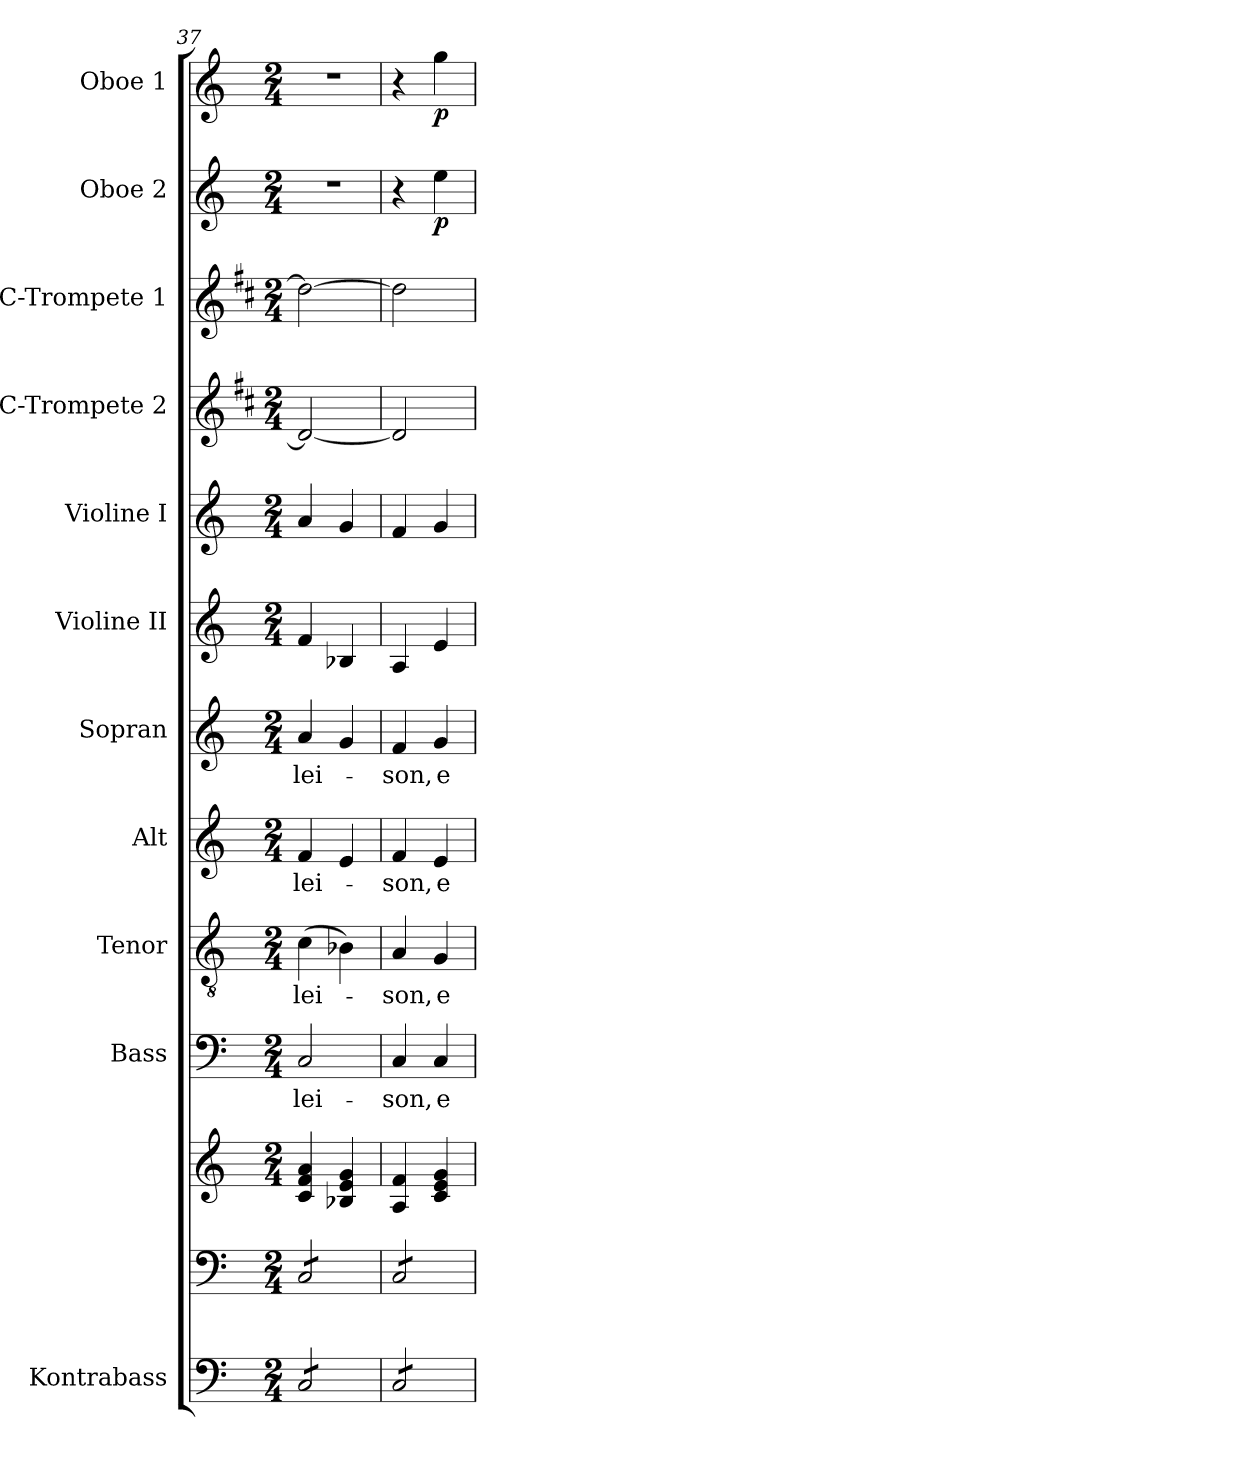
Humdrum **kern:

**kern	**kern	**kern	**kern	**text	**kern	**text	**kern	**text	**kern	**text	**kern	**kern	**kern	**kern	**kern	**dynam	**kern	**dynam
*part12	*part11	*part11	*part10	*part10	*part9	*part9	*part8	*part8	*part7	*part7	*part6	*part5	*part4	*part3	*part2	*part2	*part1	*part1
*staff13	*staff12	*staff11	*staff10	*staff10	*staff9	*staff9	*staff8	*staff8	*staff7	*staff7	*staff6	*staff5	*staff4	*staff3	*staff2	*staff2	*staff1	*staff1
*I"Kontrabass	*	*	*I"Bass	*	*I"Tenor	*	*I"Alt	*	*I"Sopran	*	*I"Violine II	*I"Violine I	*I"C-Trompete 2	*I"C-Trompete 1	*I"Oboe 2	*	*I"Oboe 1	*
*I'Kb.	*	*	*I'B.	*	*I'T.	*	*I'A.	*	*I'S.	*	*I'Vl. II	*I'Vl. I	*I'C Trp. 2	*I'C Trp. 1	*I'Ob. 2	*	*I'Ob. 1	*
*clefF4	*clefF4	*clefG2	*clefF4	*	*clefGv2	*	*clefG2	*	*clefG2	*	*clefG2	*clefG2	*clefG2	*clefG2	*clefG2	*	*clefG2	*
*ITrd7c12	*	*	*	*	*	*	*	*	*	*	*	*	*ITrd1c2	*ITrd1c2	*	*	*	*
*k[]	*k[]	*k[]	*k[]	*	*k[]	*	*k[]	*	*k[]	*	*k[]	*k[]	*k[]	*k[]	*k[]	*	*k[]	*
*C:	*C:	*C:	*C:	*	*C:	*	*C:	*	*C:	*	*C:	*C:	*C:	*C:	*C:	*	*C:	*
*M2/4	*M2/4	*M2/4	*M2/4	*	*M2/4	*	*M2/4	*	*M2/4	*	*M2/4	*M2/4	*M2/4	*M2/4	*M2/4	*	*M2/4	*
=37	=37	=37	=37	=37	=37	=37	=37	=37	=37	=37	=37	=37	=37	=37	=37	=37	=37	=37
!	!	!	!	!LO:LY:b	!	!LO:LY:b	!	!LO:LY:b	!	!LO:LY:b	!	!	!	!	!	!	!	!
*tremolo	*	*	*	*	*	*	*	*	*	*	*	*	*	*	*	*	*	*
*	*tremolo	*	*	*	*	*	*	*	*	*	*	*	*	*	*	*	*	*
8CC/L	8C/L	4c/ 4f/ 4a/	2C/	-lei-	(>4c\	-lei-	4f/	-lei-	4a/	-lei-	4f/	4a/	2c/_	2cc\_	2r	.	2r	.
8CC/	8C/	.	.	.	.	.	.	.	.	.	.	.	.	.	.	.	.	.
8CC/	8C/	4B-X/ 4e/ 4g/	.	.	4B-X\)	.	4e/	.	4g/	.	4B-X/	4g/	.	.	.	.	.	.
8CC/J	8C/J	.	.	.	.	.	.	.	.	.	.	.	.	.	.	.	.	.
=38	=38	=38	=38	=38	=38	=38	=38	=38	=38	=38	=38	=38	=38	=38	=38	=38	=38	=38
!	!	!	!	!LO:LY:b	!	!LO:LY:b	!	!LO:LY:b	!	!LO:LY:b	!	!	!	!	!	!	!	!
8CC/L	8C/L	4A/ 4f/	4C/	-son,	4A/	-son,	4f/	-son,	4f/	-son,	4A/	4f/	2c/]	2cc\]	4r	.	4r	.
8CC/	8C/	.	.	.	.	.	.	.	.	.	.	.	.	.	.	.	.	.
!	!	!	!	!LO:LY:b	!	!LO:LY:b	!	!LO:LY:b	!	!LO:LY:b	!	!	!	!	!	!LO:DY:b	!	!LO:DY:b
8CC/	8C/	4c/ 4e/ 4g/	4C/	e-	4G/	e-	4e/	e-	4g/	e-	4e/	4g/	.	.	4ee\	p	4gg\	p
8CC/J	8C/J	.	.	.	.	.	.	.	.	.	.	.	.	.	.	.	.	.
*	*Xtremolo	*	*	*	*	*	*	*	*	*	*	*	*	*	*	*	*	*
*Xtremolo	*	*	*	*	*	*	*	*	*	*	*	*	*	*	*	*	*	*
=	=	=	=	=	=	=	=	=	=	=	=	=	=	=	=	=	=	=
*-	*-	*-	*-	*-	*-	*-	*-	*-	*-	*-	*-	*-	*-	*-	*-	*-	*-	*-
